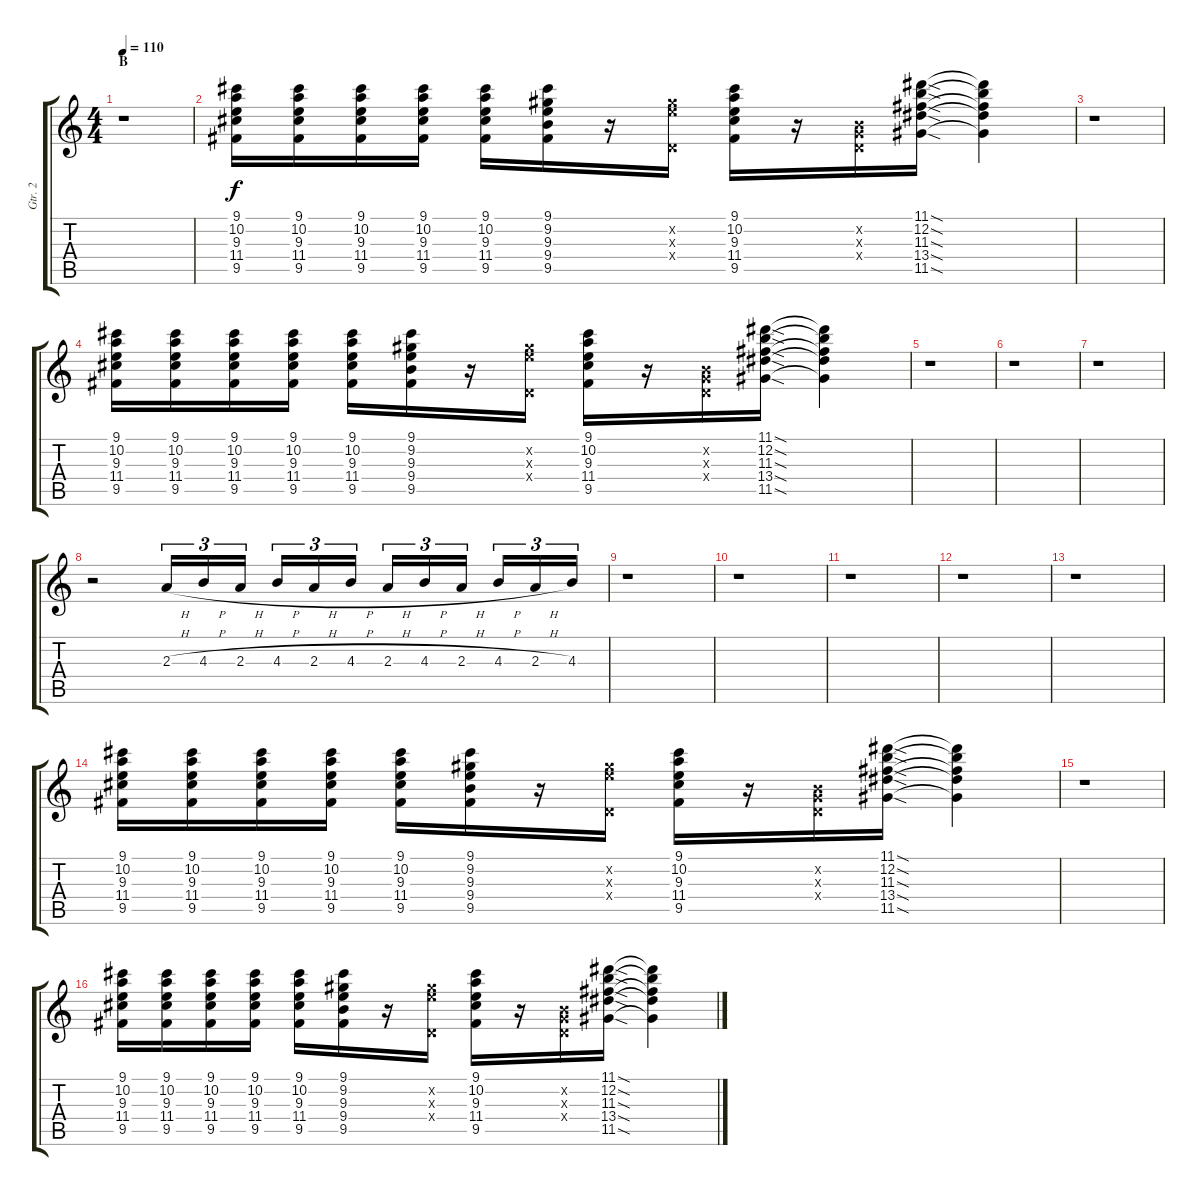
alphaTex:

\track ("Gtr. 2" "Gtr. 2") {instrument electricguitarclean}
\staff {score tabs}
\tuning (E4 B3 G3 D3 A2 E2) {hide}
\ts (4 4)
\section ("" "B")
\tempo 110
\clef g2
\ks c
r.1{dy f} |
(9.1 10.2 9.3 11.4 9.5).16 (9.1 10.2 9.3 11.4 9.5).16 (9.1 10.2 9.3 11.4 9.5).16 (9.1 10.2 9.3 11.4 9.5).16 (9.1 10.2 9.3 11.4 9.5).16 (9.1 9.2 9.3 9.4 9.5).16 r.16 (9.2{x} 9.3{x} 0.4{x}).16 (9.1 10.2 9.3 11.4 9.5).16 r.16 (0.2{x} 0.3{x} 0.4{x}).16 (11.1{sod} 12.2{sod} 11.3{sod} 13.4{sod} 11.5{sod}).16 (11.1{t} 12.2{t} 11.3{t} 13.4{t} 11.5{t}).4 |
r.1 |
(9.1 10.2 9.3 11.4 9.5).16 (9.1 10.2 9.3 11.4 9.5).16 (9.1 10.2 9.3 11.4 9.5).16 (9.1 10.2 9.3 11.4 9.5).16 (9.1 10.2 9.3 11.4 9.5).16 (9.1 9.2 9.3 9.4 9.5).16 r.16 (9.2{x} 9.3{x} 0.4{x}).16 (9.1 10.2 9.3 11.4 9.5).16 r.16 (0.2{x} 0.3{x} 0.4{x}).16 (11.1{sod} 12.2{sod} 11.3{sod} 13.4{sod} 11.5{sod}).16 (11.1{t} 12.2{t} 11.3{t} 13.4{t} 11.5{t}).4 |
r.1 |
r.1 |
r.1 |
r.2{volume 13 instrument distortionguitar} 2.3{h}.16{tu (3 2)} 4.3{h}.16{tu (3 2)} 2.3{h}.16{tu (3 2)} 4.3{h}.16{tu (3 2)} 2.3{h}.16{tu (3 2)} 4.3{h}.16{tu (3 2)} 2.3{h}.16{tu (3 2)} 4.3{h}.16{tu (3 2)} 2.3{h}.16{tu (3 2)} 4.3{h}.16{tu (3 2)} 2.3{h}.16{tu (3 2)} 4.3.16{tu (3 2)} |
r.1{instrument electricguitarclean} |
r.1 |
r.1 |
r.1 |
r.1 |
(9.1 10.2 9.3 11.4 9.5).16 (9.1 10.2 9.3 11.4 9.5).16 (9.1 10.2 9.3 11.4 9.5).16 (9.1 10.2 9.3 11.4 9.5).16 (9.1 10.2 9.3 11.4 9.5).16 (9.1 9.2 9.3 9.4 9.5).16 r.16 (9.2{x} 9.3{x} 0.4{x}).16 (9.1 10.2 9.3 11.4 9.5).16 r.16 (0.2{x} 0.3{x} 0.4{x}).16 (11.1{sod} 12.2{sod} 11.3{sod} 13.4{sod} 11.5{sod}).16 (11.1{t} 12.2{t} 11.3{t} 13.4{t} 11.5{t}).4 |
r.1 |
(9.1 10.2 9.3 11.4 9.5).16 (9.1 10.2 9.3 11.4 9.5).16 (9.1 10.2 9.3 11.4 9.5).16 (9.1 10.2 9.3 11.4 9.5).16 (9.1 10.2 9.3 11.4 9.5).16 (9.1 9.2 9.3 9.4 9.5).16 r.16 (9.2{x} 9.3{x} 0.4{x}).16 (9.1 10.2 9.3 11.4 9.5).16 r.16 (0.2{x} 0.3{x} 0.4{x}).16 (11.1{sod} 12.2{sod} 11.3{sod} 13.4{sod} 11.5{sod}).16 (11.1{t} 12.2{t} 11.3{t} 13.4{t} 11.5{t}).4
